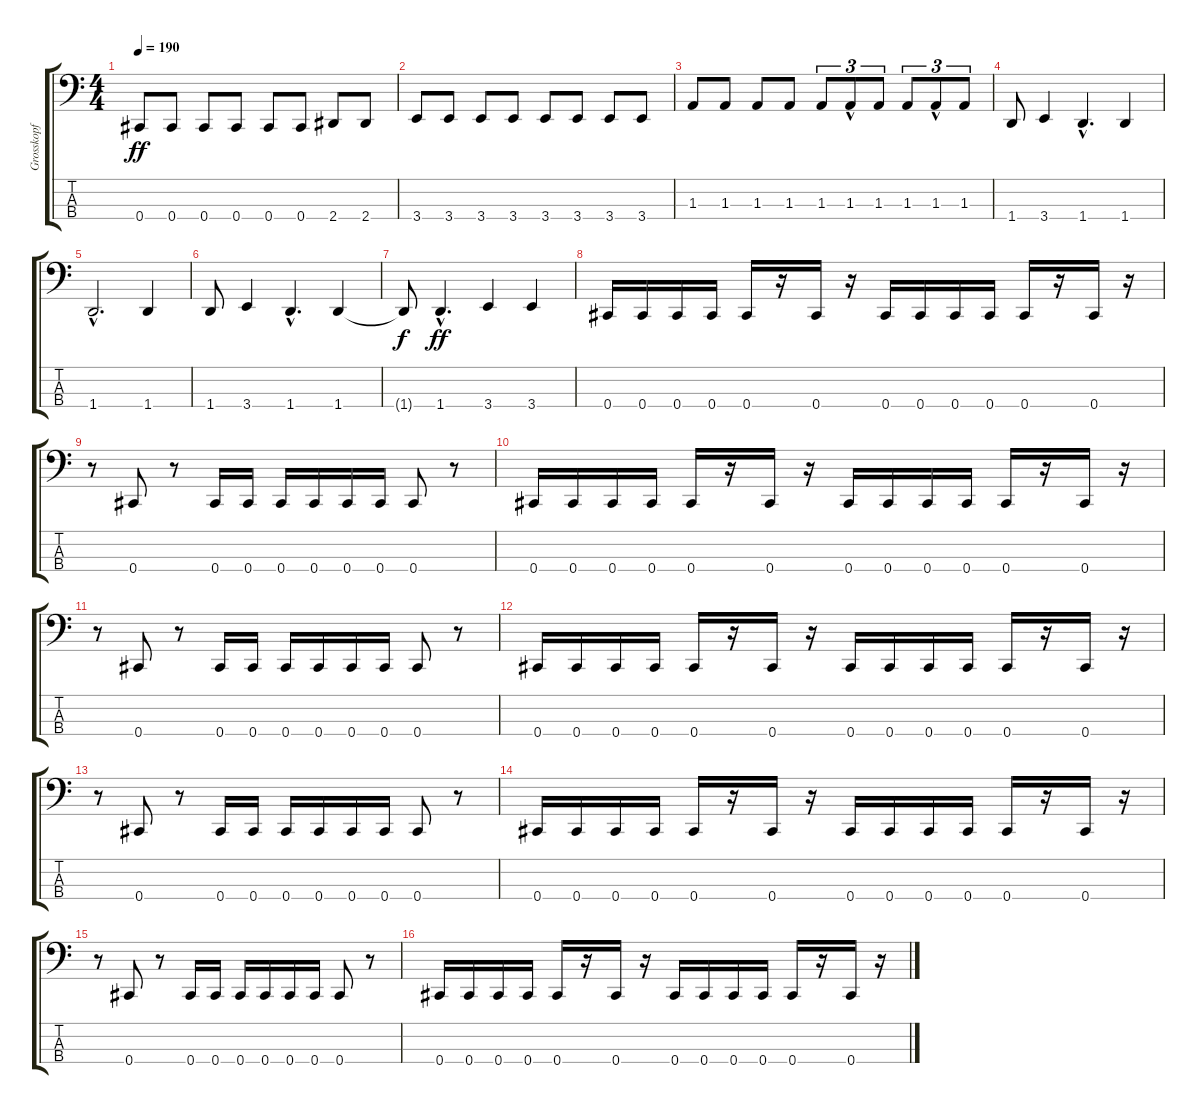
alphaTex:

\track ("Grosskopf" "Grosskopf") {instrument electricbassfinger}
\staff {score tabs}
\tuning (Gb2 Db2 Ab1 Db1) {hide}
\ts (4 4)
\tempo 190
\clef f4
\ks c
0.4.8{dy ff} 0.4.8 0.4.8 0.4.8 0.4.8 0.4.8 2.4.8 2.4.8 |
3.4.8 3.4.8 3.4.8 3.4.8 3.4.8 3.4.8 3.4.8 3.4.8 |
1.3.8 1.3.8 1.3.8 1.3.8 1.3.8{tu (3 2)} 1.3{hac}.8{tu (3 2)} 1.3.8{tu (3 2)} 1.3.8{tu (3 2)} 1.3{hac}.8{tu (3 2)} 1.3.8{tu (3 2)} |
1.4.8 3.4.4 1.4{hac}.4{d} 1.4.4 |
1.4{hac}.2{d} 1.4.4 |
1.4.8 3.4.4 1.4{hac}.4{d} 1.4.4 |
1.4{t}.8{dy f} 1.4{hac}.4{d dy ff} 3.4.4 3.4.4 |
0.4.16 0.4.16 0.4.16 0.4.16 0.4.16 r.16 0.4.16 r.16 0.4.16 0.4.16 0.4.16 0.4.16 0.4.16 r.16 0.4.16 r.16 |
r.8 0.4.8 r.8 0.4.16 0.4.16 0.4.16 0.4.16 0.4.16 0.4.16 0.4.8 r.8 |
0.4.16 0.4.16 0.4.16 0.4.16 0.4.16 r.16 0.4.16 r.16 0.4.16 0.4.16 0.4.16 0.4.16 0.4.16 r.16 0.4.16 r.16 |
r.8 0.4.8 r.8 0.4.16 0.4.16 0.4.16 0.4.16 0.4.16 0.4.16 0.4.8 r.8 |
0.4.16 0.4.16 0.4.16 0.4.16 0.4.16 r.16 0.4.16 r.16 0.4.16 0.4.16 0.4.16 0.4.16 0.4.16 r.16 0.4.16 r.16 |
r.8 0.4.8 r.8 0.4.16 0.4.16 0.4.16 0.4.16 0.4.16 0.4.16 0.4.8 r.8 |
0.4.16 0.4.16 0.4.16 0.4.16 0.4.16 r.16 0.4.16 r.16 0.4.16 0.4.16 0.4.16 0.4.16 0.4.16 r.16 0.4.16 r.16 |
r.8 0.4.8 r.8 0.4.16 0.4.16 0.4.16 0.4.16 0.4.16 0.4.16 0.4.8 r.8 |
0.4.16 0.4.16 0.4.16 0.4.16 0.4.16 r.16 0.4.16 r.16 0.4.16 0.4.16 0.4.16 0.4.16 0.4.16 r.16 0.4.16 r.16
